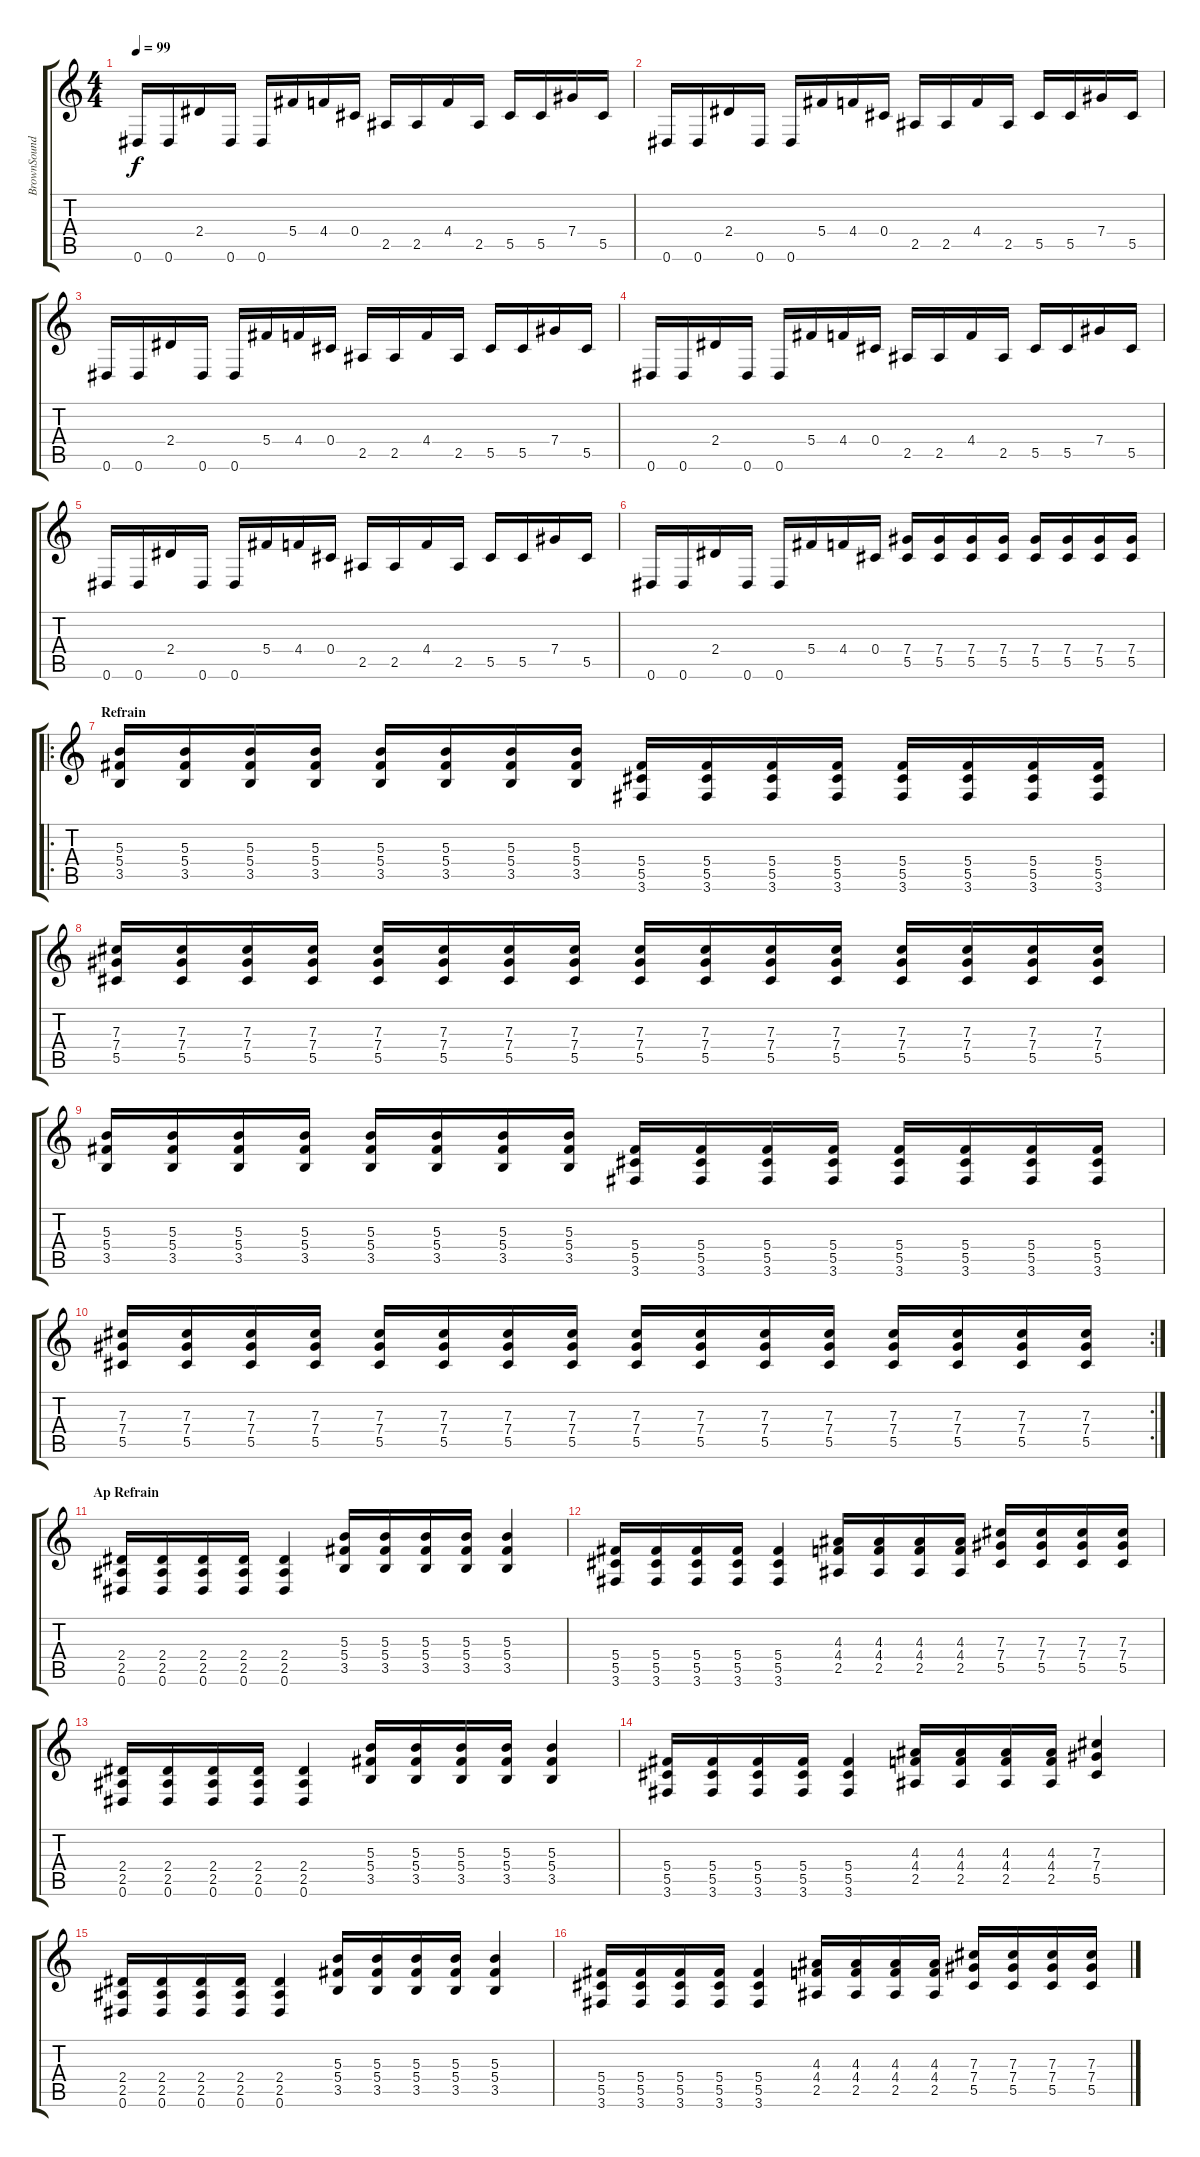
\track ("BrownSound" "BrownSound") {instrument distortionguitar}
\staff {score tabs}
\tuning (Eb4 Bb3 Gb3 Db3 Ab2 Eb2) {hide}
\ts (4 4)
\tempo 99
\clef g2
\ks c
0.6.16{dy f} 0.6.16 2.4.16 0.6.16 0.6.16 5.4.16 4.4.16 0.4.16 2.5.16 2.5.16 4.4.16 2.5.16 5.5.16 5.5.16 7.4.16 5.5.16 |
0.6.16 0.6.16 2.4.16 0.6.16 0.6.16 5.4.16 4.4.16 0.4.16 2.5.16 2.5.16 4.4.16 2.5.16 5.5.16 5.5.16 7.4.16 5.5.16 |
0.6.16 0.6.16 2.4.16 0.6.16 0.6.16 5.4.16 4.4.16 0.4.16 2.5.16 2.5.16 4.4.16 2.5.16 5.5.16 5.5.16 7.4.16 5.5.16 |
0.6.16 0.6.16 2.4.16 0.6.16 0.6.16 5.4.16 4.4.16 0.4.16 2.5.16 2.5.16 4.4.16 2.5.16 5.5.16 5.5.16 7.4.16 5.5.16 |
0.6.16 0.6.16 2.4.16 0.6.16 0.6.16 5.4.16 4.4.16 0.4.16 2.5.16 2.5.16 4.4.16 2.5.16 5.5.16 5.5.16 7.4.16 5.5.16 |
0.6.16 0.6.16 2.4.16 0.6.16 0.6.16 5.4.16 4.4.16 0.4.16 (7.4 5.5).16 (7.4 5.5).16 (7.4 5.5).16 (7.4 5.5).16 (7.4 5.5).16 (7.4 5.5).16 (7.4 5.5).16 (7.4 5.5).16 |
\ro
\section ("" "Refrain")
(5.3 5.4 3.5).16 (5.3 5.4 3.5).16 (5.3 5.4 3.5).16 (5.3 5.4 3.5).16 (5.3 5.4 3.5).16 (5.3 5.4 3.5).16 (5.3 5.4 3.5).16 (5.3 5.4 3.5).16 (5.4 5.5 3.6).16 (5.4 5.5 3.6).16 (5.4 5.5 3.6).16 (5.4 5.5 3.6).16 (5.4 5.5 3.6).16 (5.4 5.5 3.6).16 (5.4 5.5 3.6).16 (5.4 5.5 3.6).16 |
(7.3 7.4 5.5).16 (7.3 7.4 5.5).16 (7.3 7.4 5.5).16 (7.3 7.4 5.5).16 (7.3 7.4 5.5).16 (7.3 7.4 5.5).16 (7.3 7.4 5.5).16 (7.3 7.4 5.5).16 (7.3 7.4 5.5).16 (7.3 7.4 5.5).16 (7.3 7.4 5.5).16 (7.3 7.4 5.5).16 (7.3 7.4 5.5).16 (7.3 7.4 5.5).16 (7.3 7.4 5.5).16 (7.3 7.4 5.5).16 |
(5.3 5.4 3.5).16 (5.3 5.4 3.5).16 (5.3 5.4 3.5).16 (5.3 5.4 3.5).16 (5.3 5.4 3.5).16 (5.3 5.4 3.5).16 (5.3 5.4 3.5).16 (5.3 5.4 3.5).16 (5.4 5.5 3.6).16 (5.4 5.5 3.6).16 (5.4 5.5 3.6).16 (5.4 5.5 3.6).16 (5.4 5.5 3.6).16 (5.4 5.5 3.6).16 (5.4 5.5 3.6).16 (5.4 5.5 3.6).16 |
\rc 2
(7.3 7.4 5.5).16 (7.3 7.4 5.5).16 (7.3 7.4 5.5).16 (7.3 7.4 5.5).16 (7.3 7.4 5.5).16 (7.3 7.4 5.5).16 (7.3 7.4 5.5).16 (7.3 7.4 5.5).16 (7.3 7.4 5.5).16 (7.3 7.4 5.5).16 (7.3 7.4 5.5).16 (7.3 7.4 5.5).16 (7.3 7.4 5.5).16 (7.3 7.4 5.5).16 (7.3 7.4 5.5).16 (7.3 7.4 5.5).16 |
\section ("" "Ap Refrain")
(2.4 2.5 0.6).16 (2.4 2.5 0.6).16 (2.4 2.5 0.6).16 (2.4 2.5 0.6).16 (2.4 2.5 0.6).4 (5.3 5.4 3.5).16 (5.3 5.4 3.5).16 (5.3 5.4 3.5).16 (5.3 5.4 3.5).16 (5.3 5.4 3.5).4 |
(5.4 5.5 3.6).16 (5.4 5.5 3.6).16 (5.4 5.5 3.6).16 (5.4 5.5 3.6).16 (5.4 5.5 3.6).4 (4.3 4.4 2.5).16 (4.3 4.4 2.5).16 (4.3 4.4 2.5).16 (4.3 4.4 2.5).16 (7.3 7.4 5.5).16 (7.3 7.4 5.5).16 (7.3 7.4 5.5).16 (7.3 7.4 5.5).16 |
(2.4 2.5 0.6).16 (2.4 2.5 0.6).16 (2.4 2.5 0.6).16 (2.4 2.5 0.6).16 (2.4 2.5 0.6).4 (5.3 5.4 3.5).16 (5.3 5.4 3.5).16 (5.3 5.4 3.5).16 (5.3 5.4 3.5).16 (5.3 5.4 3.5).4 |
(5.4 5.5 3.6).16 (5.4 5.5 3.6).16 (5.4 5.5 3.6).16 (5.4 5.5 3.6).16 (5.4 5.5 3.6).4 (4.3 4.4 2.5).16 (4.3 4.4 2.5).16 (4.3 4.4 2.5).16 (4.3 4.4 2.5).16 (7.3 7.4 5.5).4 |
(2.4 2.5 0.6).16 (2.4 2.5 0.6).16 (2.4 2.5 0.6).16 (2.4 2.5 0.6).16 (2.4 2.5 0.6).4 (5.3 5.4 3.5).16 (5.3 5.4 3.5).16 (5.3 5.4 3.5).16 (5.3 5.4 3.5).16 (5.3 5.4 3.5).4 |
(5.4 5.5 3.6).16 (5.4 5.5 3.6).16 (5.4 5.5 3.6).16 (5.4 5.5 3.6).16 (5.4 5.5 3.6).4 (4.3 4.4 2.5).16 (4.3 4.4 2.5).16 (4.3 4.4 2.5).16 (4.3 4.4 2.5).16 (7.3 7.4 5.5).16 (7.3 7.4 5.5).16 (7.3 7.4 5.5).16 (7.3 7.4 5.5).16
